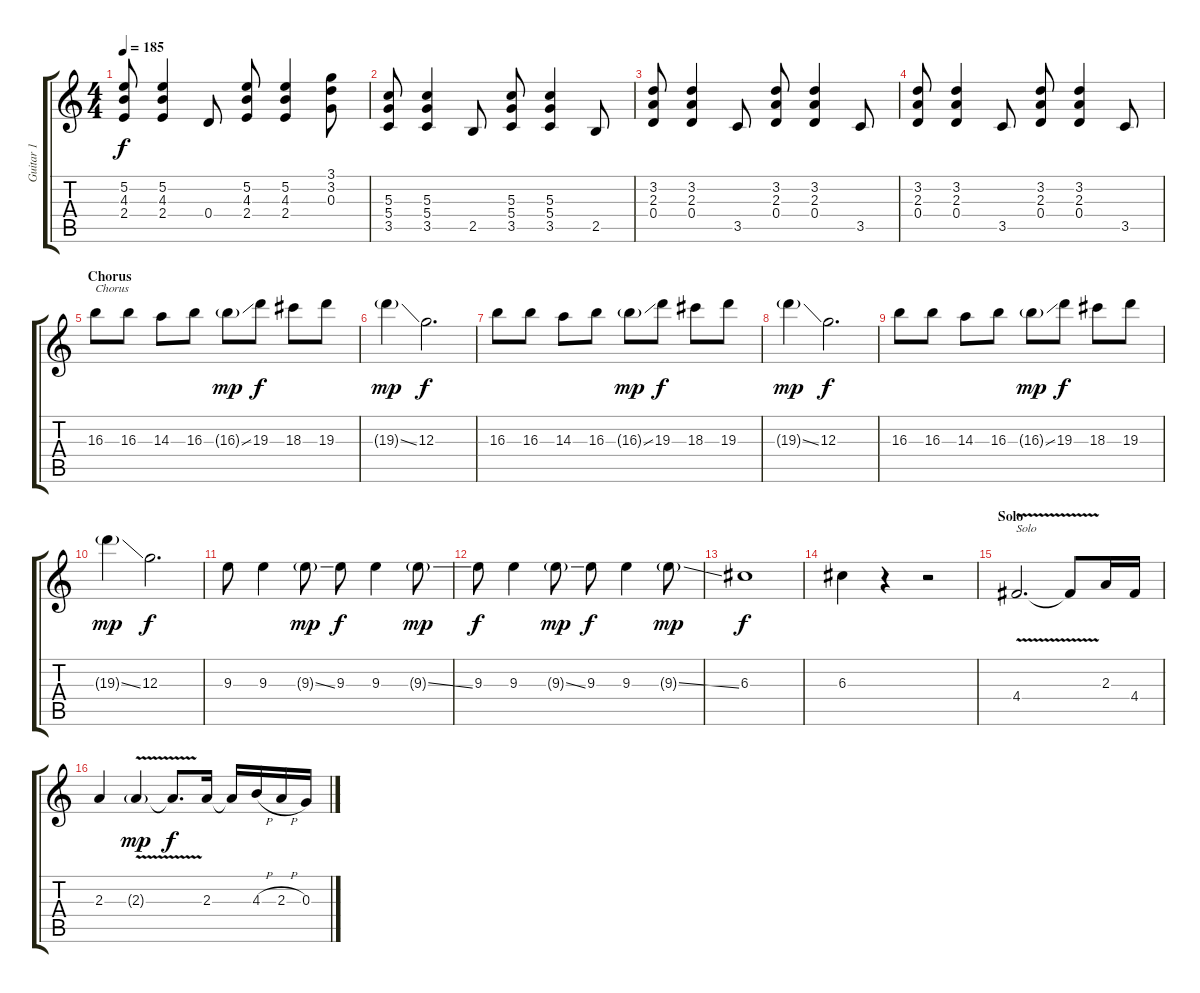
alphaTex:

\track ("Guitar 1" "Guitar 1") {instrument distortionguitar}
\staff {score tabs}
\tuning (E4 B3 G3 D3 A2 E2) {hide}
\ts (4 4)
\tempo 185
\clef g2
\ks c
(5.2 4.3 2.4).8{dy f} (5.2 4.3 2.4).4 0.4.8 (5.2 4.3 2.4).8 (5.2 4.3 2.4).4 (3.1 3.2 0.3).8 |
(5.3 5.4 3.5).8 (5.3 5.4 3.5).4 2.5.8 (5.3 5.4 3.5).8 (5.3 5.4 3.5).4 2.5.8 |
(3.2 2.3 0.4).8 (3.2 2.3 0.4).4 3.5.8 (3.2 2.3 0.4).8 (3.2 2.3 0.4).4 3.5.8 |
(3.2 2.3 0.4).8 (3.2 2.3 0.4).4 3.5.8 (3.2 2.3 0.4).8 (3.2 2.3 0.4).4 3.5.8 |
\section ("" "Chorus")
16.3.8{txt "Chorus"} 16.3.8 14.3.8 16.3.8 16.3{ss g}.8{dy mp} 19.3.8{dy f} 18.3.8 19.3.8 |
19.3{ss g}.4{dy mp} 12.3.2{d dy f} |
16.3.8 16.3.8 14.3.8 16.3.8 16.3{ss g}.8{dy mp} 19.3.8{dy f} 18.3.8 19.3.8 |
19.3{ss g}.4{dy mp} 12.3.2{d dy f} |
16.3.8 16.3.8 14.3.8 16.3.8 16.3{ss g}.8{dy mp} 19.3.8{dy f} 18.3.8 19.3.8 |
19.3{ss g}.4{dy mp} 12.3.2{d dy f} |
9.3.8 9.3.4 9.3{ss g}.8{dy mp} 9.3.8{dy f} 9.3.4 9.3{ss g}.8{dy mp} |
9.3.8{dy f} 9.3.4 9.3{ss g}.8{dy mp} 9.3.8{dy f} 9.3.4 9.3{ss g}.8{dy mp} |
6.3.1{dy f} |
6.3.4 r.4 r.2 |
\section ("" "Solo")
4.4{v}.2{d txt "Solo"} 4.4{t}.8 2.3.16 4.4.16 |
2.3.4 2.3{v g}.4{dy mp} 2.3{t}.8{d dy f} 2.3.16 2.3{t}.16 4.3{h}.16 2.3{h}.16 0.3.16
